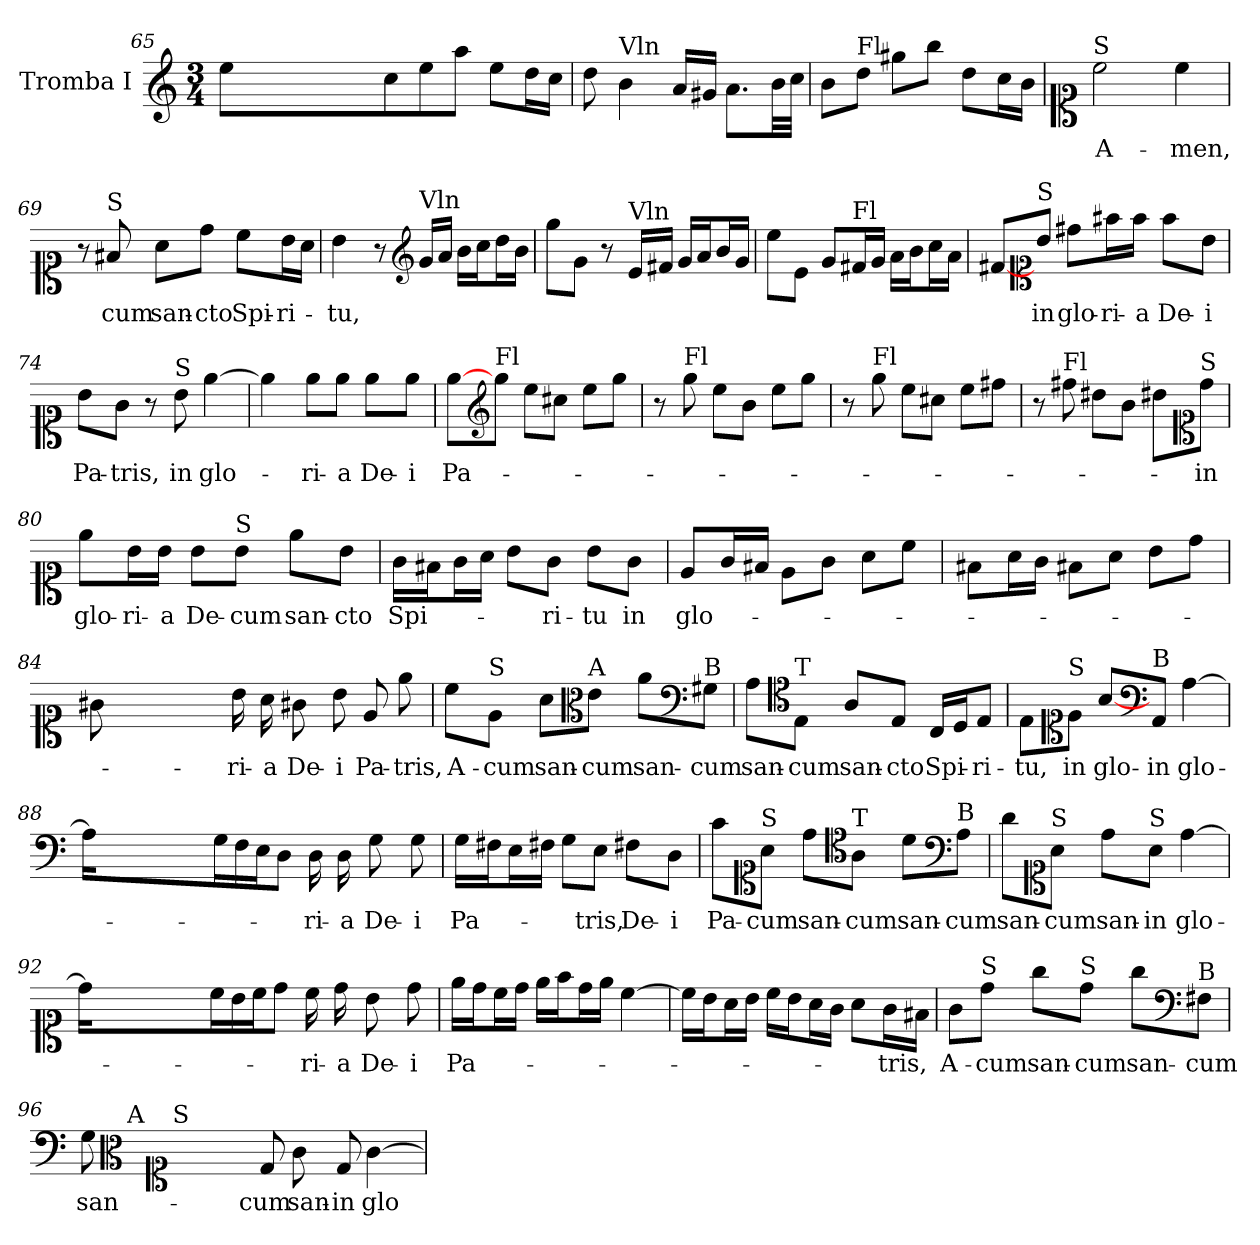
**kern	**text
*part1	*part1
*staff1	*staff1
*I"Tromba I	*
*I'Tr. I	*
*clefG2	*
*ITrd-1c-2	*
*k[f#c#]	*
*M3/4	*
=65	=65
*^	*
8ff#\L	2.ryy	.
2.ryy	.	.
.	2.ryy	.
8dd\	.	.
8ff#\	.	.
8bb\J	.	.
8ff#\L	.	.
16ee\L	.	.
16dd\JJ	.	.
*v	*v	*
=66	=66
8ee	.
!LO:TX:a:t=Vln	!
4cc#	.
16b/LL	.
16a#X/JJ	.
8.b\L	.
32cc#\LL	.
32dd\JJJ	.
=67	=67
8cc#\L	.
!LO:TX:a:t=Fl	!
8ee\J	.
8aa#X\L	.
8ccc#\J	.
8ee\L	.
16dd\L	.
16cc#\JJ	.
=68	=68
*clefC1	*
!LO:TX:a:t=S	!
2dd	A-
4dd	-men,
=69	=69
8r	.
!LO:TX:a:t=S	!
8g#X	cum
8b\L	san-
8ee\J	-cto
8dd\L	Spi-
16cc#\L	-ri-
16b\JJ	.
=70	=70
4cc#	-tu,
8r	.
*clefG2	*
!LO:TX:a:t=Vln	!
16a/LL	.
16b/JJ	.
16cc#\LL	.
16dd\J	.
16ee\L	.
16cc#\JJ	.
=71	=71
8aa\L	.
8a\J	.
8r	.
!LO:TX:a:t=Vln	!
16f#/LL	.
16g#X/JJ	.
16a/LL	.
16b/J	.
16cc#/L	.
16a/JJ	.
=72	=72
8ff#\L	.
8f#\J	.
8a/L	.
!LO:TX:a:t=Fl	!
16g#X/L	.
16a/JJ	.
16b\LL	.
16cc#\J	.
16dd\L	.
16b\JJ	.
=73	=73
[8g#X/L	.
*clefC1	*
!LO:TX:a:t=S	!
8cc#/J	in
8ee#X\L	glo-
16gg#X\L	-ri-
16gg#\JJ	-a
8gg#\L	De-
8cc#\J	-i
=74	=74
8cc#\L	Pa-
8a\J	-tris,
8r	.
!LO:TX:a:t=S	!
8cc#	in
[4ff#	glo-
=75	=75
4ff#]	.
8ff#\L	-ri-
8ff#\J	-a
8ff#\L	De-
8ff#\J	-i
=76	=76
[8ff#\L	Pa-
*clefG2	*
!LO:TX:a:t=Fl	!
8aa\J	.
8ff#\L	.
8dd#X\J	.
8ff#\L	.
8aa\J	.
=77	=77
8r	.
!LO:TX:a:t=Fl	!
8aa	.
8ff#\L	.
8cc#\J	.
8ff#\L	.
8aa\J	.
=78	=78
8r	.
!LO:TX:a:t=Fl	!
8aa	.
8ff#\L	.
8dd#X\J	.
8ff#\L	.
8gg#X\J	.
=79	=79
8r	.
!LO:TX:a:t=Fl	!
8gg#X	.
8ee#X\L	.
8cc#\J	.
8ee#X\L	.
*clefC1	*
!LO:TX:a:t=S	!
8ee#\J	in
=80	=80
8ff#\L	glo-
16cc#\L	-ri-
16cc#\JJ	-a
8cc#\L	De-
!LO:TX:a:t=S	!
8cc#\J	cum
8ff#\L	san-
8cc#\J	-cto
=81	=81
16a\LL	Spi-
16g#X\J	.
16a\L	.
16b\JJ	.
8cc#\L	.
8a\J	-ri-
8cc#\L	-tu
8a\J	in
=82	=82
8f#/L	glo-
16a/L	.
16g#X/JJ	.
8f#\L	.
8a\J	.
8b\L	.
8dd\J	.
=83	=83
8g#X\L	.
16b\L	.
16a\JJ	.
8g#X\L	.
8b\J	.
8cc#\L	.
8ee\J	.
=84	=84
*^	*
8a#X	2.ryy	.
2.ryy	.	.
.	2.ryy	.
16cc#	.	-ri-
16b	.	-a
8a#X	.	De-
8cc#	.	-i
8f#	.	Pa-
8ff#	.	-tris,
*v	*v	*
=85	=85
8dd\L	A-
!LO:TX:a:t=S	!
8f#\J	cum
8b\L	san-
*clefC3	*
!LO:TX:a:t=A	!
8f#\J	cum
8b\L	san-
*clefF4	*
!LO:TX:a:t=B	!
8A#X\J	cum
=86	=86
8B\L	san-
*clefC4	*
!LO:TX:a:t=T	!
8F#\J	cum
8B/L	san-
8F#/J	-cto
16D/LL	Spi-
16E/J	.
8F#/J	-ri-
=87	=87
8F#\L	-tu,
*clefC1	*
!LO:TX:a:t=S	!
8f#\J	in
[8b/L	glo-
*clefF4	*
!LO:TX:a:t=B	!
8BB/J	in
[4B	glo-
=88	=88
*^	*
16B\LL]	2.ryy	.
2.ryy	.	.
.	2.ryy	.
16A\	.	.
16G\	.	.
16F#\J	.	.
8E\J	.	.
16E	.	-ri-
16E	.	-a
8A	.	De-
8A	.	-i
*v	*v	*
=89	=89
16A\LL	Pa-
16G#X\J	.
16F#\L	.
16G#X\JJ	.
8A\L	.
8F#\J	-tris,
8G#X\L	De-
8E\J	-i
=90	=90
8d\L	Pa-
*clefC1	*
!LO:TX:a:t=S	!
8b\J	cum
8ee\L	san-
*clefC4	*
!LO:TX:a:t=T	!
8B\J	cum
8e\L	san-
*clefF4	*
!LO:TX:a:t=B	!
8B\J	cum
=91	=91
8e\L	san-
*clefC1	*
!LO:TX:a:t=S	!
8b\J	cum
8ee\L	san-
!LO:TX:a:t=S	!
8b\J	in
[4ee	glo-
=92	=92
*^	*
16ee\LL]	2.ryy	.
2.ryy	.	.
.	2.ryy	.
16dd\	.	.
16cc#\	.	.
16dd\J	.	.
8ee\J	.	.
16dd	.	-ri-
16ee	.	-a
8cc#	.	De-
8ee	.	-i
*v	*v	*
=93	=93
16ff#\LL	Pa-
16ee\J	.
16dd\L	.
16ee\JJ	.
16ff#\LL	.
16gg\J	.
16ee\L	.
16ff#\JJ	.
[4dd	.
=94	=94
16dd\LL]	.
16cc#\J	.
16b\L	.
16cc#\JJ	.
16dd\LL	.
16cc#\J	.
16b\L	.
16a\JJ	.
8b\L	.
16a\L	-tris,
16g#X\JJ	.
=95	=95
8a\L	A-
!LO:TX:a:t=S	!
8ee\J	cum
8aa\L	san-
!LO:TX:a:t=S	!
8ee\J	cum
8aa\L	san-
*clefF4	*
!LO:TX:a:t=B	!
8G#X\J	cum
=96	=96
*^	*
*	*^	*
8A	2.ryy	4.ryy	san-
*clefC3	*	*	*
!LO:TX:a:t=A	!	!	!
2.ryy	.	.	.
*clefC1	*	*	*
!	!	!LO:TX:a:t=S	!
.	.	1ryy	.
.	2.ryy	.	.
8e	.	.	cum
8a	.	.	san-
8e	.	.	in
[4a	.	.	glo-
.	.	8ryy	.
*v	*v	*v	*
=	=
*-	*-
